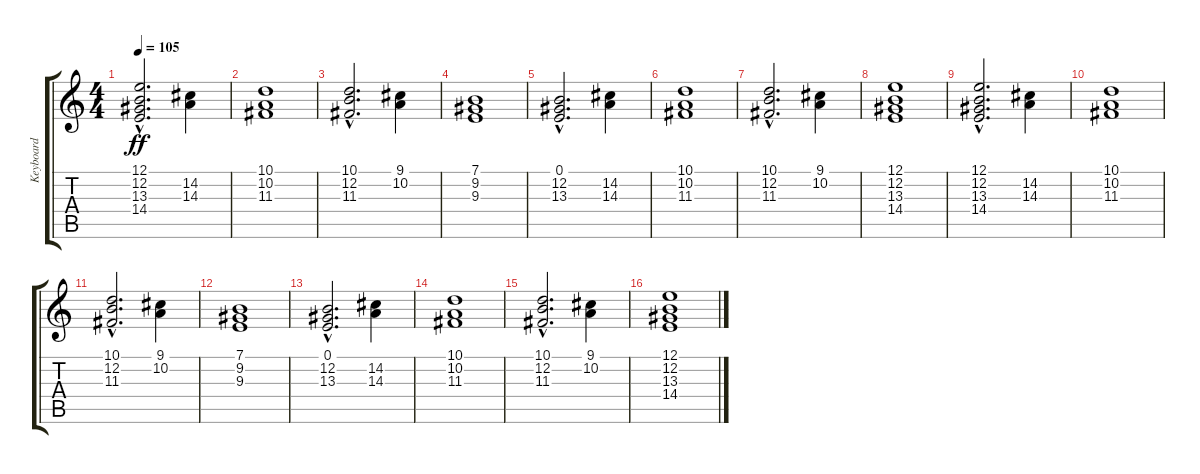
\track ("Keyboard" "Keyboard") {instrument stringensemble1}
\staff {score tabs}
\tuning (E4 B3 G3 D3 A2 E2) {hide}
\ts (4 4)
\tempo 105
\clef g2
\ks c
(12.1{hac} 12.2{hac} 13.3{hac} 14.4{hac}).2{d dy ff} (14.2 14.3).4 |
(10.1 10.2 11.3).1 |
(10.1{hac} 12.2{hac} 11.3{hac}).2{d} (9.1 10.2).4 |
(7.1 9.2 9.3).1 |
(0.1{hac} 12.2{hac} 13.3{hac}).2{d} (14.2 14.3).4 |
(10.1 10.2 11.3).1 |
(10.1{hac} 12.2{hac} 11.3{hac}).2{d} (9.1 10.2).4 |
(12.1 12.2 13.3 14.4).1 |
(12.1{hac} 12.2{hac} 13.3{hac} 14.4{hac}).2{d} (14.2 14.3).4 |
(10.1 10.2 11.3).1 |
(10.1{hac} 12.2{hac} 11.3{hac}).2{d} (9.1 10.2).4 |
(7.1 9.2 9.3).1 |
(0.1{hac} 12.2{hac} 13.3{hac}).2{d} (14.2 14.3).4 |
(10.1 10.2 11.3).1 |
(10.1{hac} 12.2{hac} 11.3{hac}).2{d} (9.1 10.2).4 |
(12.1 12.2 13.3 14.4).1
